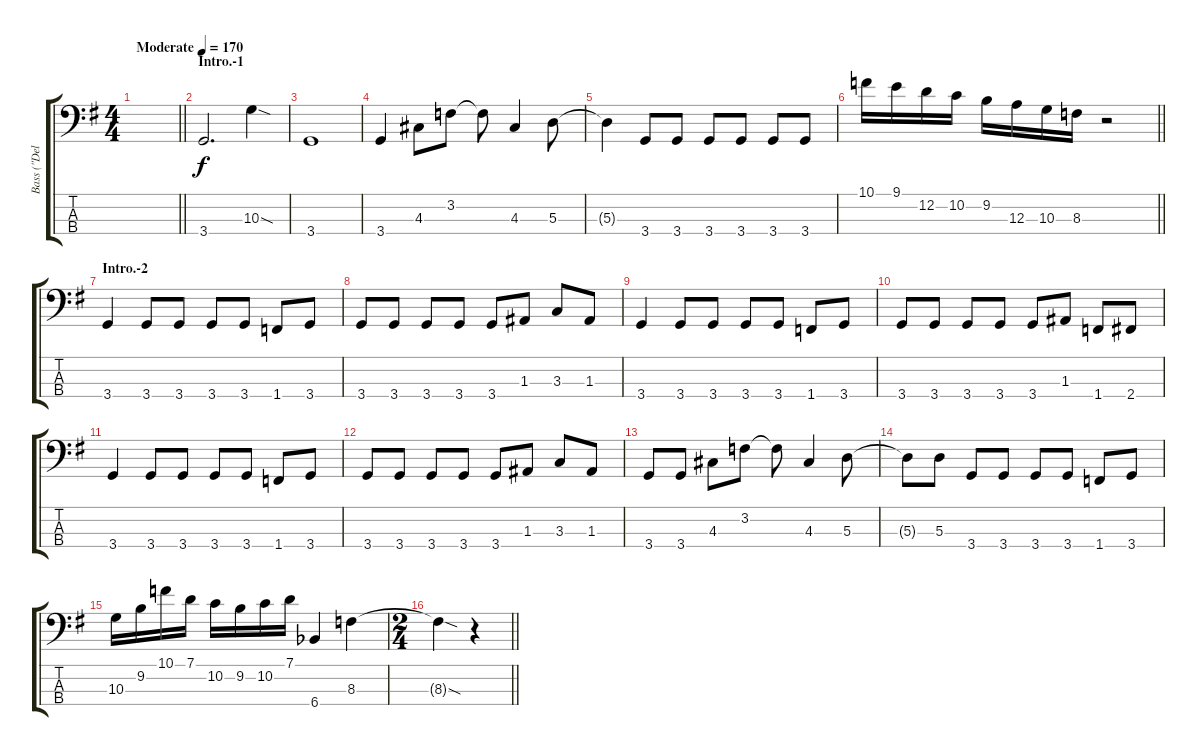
\track ("Bass (\"Della\")" "Bass (\"Del") {instrument electricbassfinger}
\staff {score tabs}
\tuning (G2 D2 A1 E1) {hide}
\ts (4 4)
\tempo (170 "Moderate")
\clef f4
\barLineRight lightlight
\ks g
|
\section ("" "Intro.-1")
3.4.2{d} 10.3{sod}.4 |
3.4.1 |
3.4.4 4.3.8 3.2.8 3.2{t}.8 4.3.4 5.3.8 |
5.3{t}.4 3.4.8 3.4.8 3.4.8 3.4.8 3.4.8 3.4.8 |
\barLineRight lightlight
10.1.16 9.1.16 12.2.16 10.2.16 9.2.16 12.3.16 10.3.16 8.3.16 r.2 |
\section ("" "Intro.-2")
3.4.4 3.4.8 3.4.8 3.4.8 3.4.8 1.4.8 3.4.8 |
3.4.8 3.4.8 3.4.8 3.4.8 3.4.8 1.3.8 3.3.8 1.3.8 |
3.4.4 3.4.8 3.4.8 3.4.8 3.4.8 1.4.8 3.4.8 |
3.4.8 3.4.8 3.4.8 3.4.8 3.4.8 1.3.8 1.4.8 2.4.8 |
3.4.4 3.4.8 3.4.8 3.4.8 3.4.8 1.4.8 3.4.8 |
3.4.8 3.4.8 3.4.8 3.4.8 3.4.8 1.3.8 3.3.8 1.3.8 |
3.4.8 3.4.8 4.3.8 3.2.8 3.2{t}.8 4.3.4 5.3.8 |
5.3{t}.8 5.3.8 3.4.8 3.4.8 3.4.8 3.4.8 1.4.8 3.4.8 |
10.3.16 9.2.16 10.1.16 7.1.16 10.2.16 9.2.16 10.2.16 7.1.16 6.4{acc b}.4 8.3.4 |
\ts (2 4)
\barLineRight lightlight
8.3{sod t}.4 r.4
